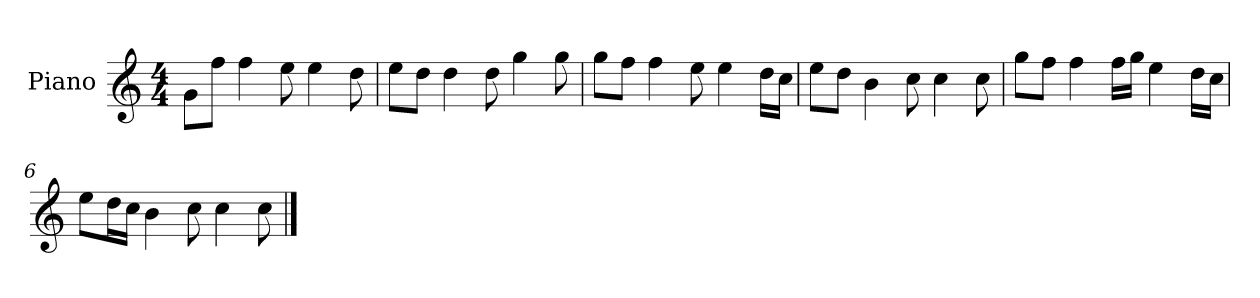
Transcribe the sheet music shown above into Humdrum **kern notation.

**kern
*part1
*staff1
*I"Piano
*I'P-no
*clefG2
*k[]
*M4/4
*MM90
=1
8g\L
8ff\J
4ff\
8ee\
4ee\
8dd\
=2
8ee\L
8dd\J
4dd\
8dd\
4gg\
8gg\
=3
8gg\L
8ff\J
4ff\
8ee\
4ee\
16dd\LL
16cc\JJ
=4
8ee\L
8dd\J
4b\
8cc\
4cc\
8cc\
=5
8gg\L
8ff\J
4ff\
16ff\LL
16gg\JJ
4ee\
16dd\LL
16cc\JJ
!!LO:LB:g=z
=6
8ee\L
16dd\L
16cc\JJ
4b\
8cc\
4cc\
8cc\
==
*-
